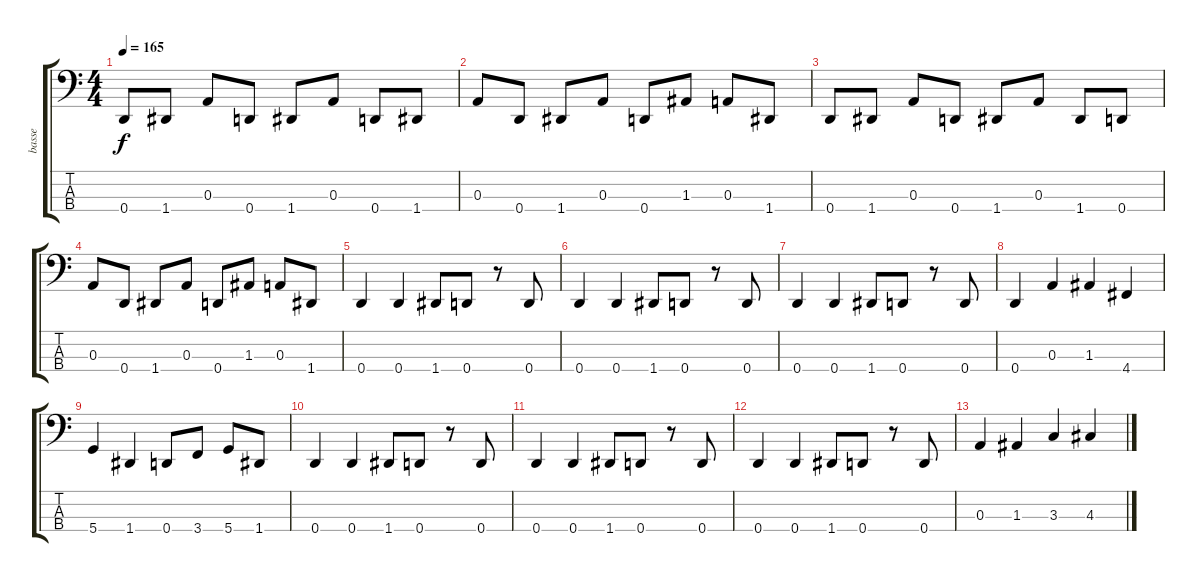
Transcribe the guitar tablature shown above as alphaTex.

\track ("basse" "basse") {instrument electricbassfinger}
\staff {score tabs}
\tuning (G2 D2 A1 D1) {hide}
\ts (4 4)
\tempo 165
\clef f4
\ks c
0.4.8{dy f} 1.4.8 0.3.8 0.4.8 1.4.8 0.3.8 0.4.8 1.4.8 |
0.3.8 0.4.8 1.4.8 0.3.8 0.4.8 1.3.8 0.3.8 1.4.8 |
0.4.8 1.4.8 0.3.8 0.4.8 1.4.8 0.3.8 1.4.8 0.4.8 |
0.3.8 0.4.8 1.4.8 0.3.8 0.4.8 1.3.8 0.3.8 1.4.8 |
0.4.4 0.4.4 1.4.8 0.4.8 r.8 0.4.8 |
0.4.4 0.4.4 1.4.8 0.4.8 r.8 0.4.8 |
0.4.4 0.4.4 1.4.8 0.4.8 r.8 0.4.8 |
0.4.4 0.3.4 1.3.4 4.4.4 |
5.4.4 1.4.4 0.4.8 3.4.8 5.4.8 1.4.8 |
0.4.4 0.4.4 1.4.8 0.4.8 r.8 0.4.8 |
0.4.4 0.4.4 1.4.8 0.4.8 r.8 0.4.8 |
0.4.4 0.4.4 1.4.8 0.4.8 r.8 0.4.8 |
0.3.4 1.3.4 3.3.4 4.3.4
